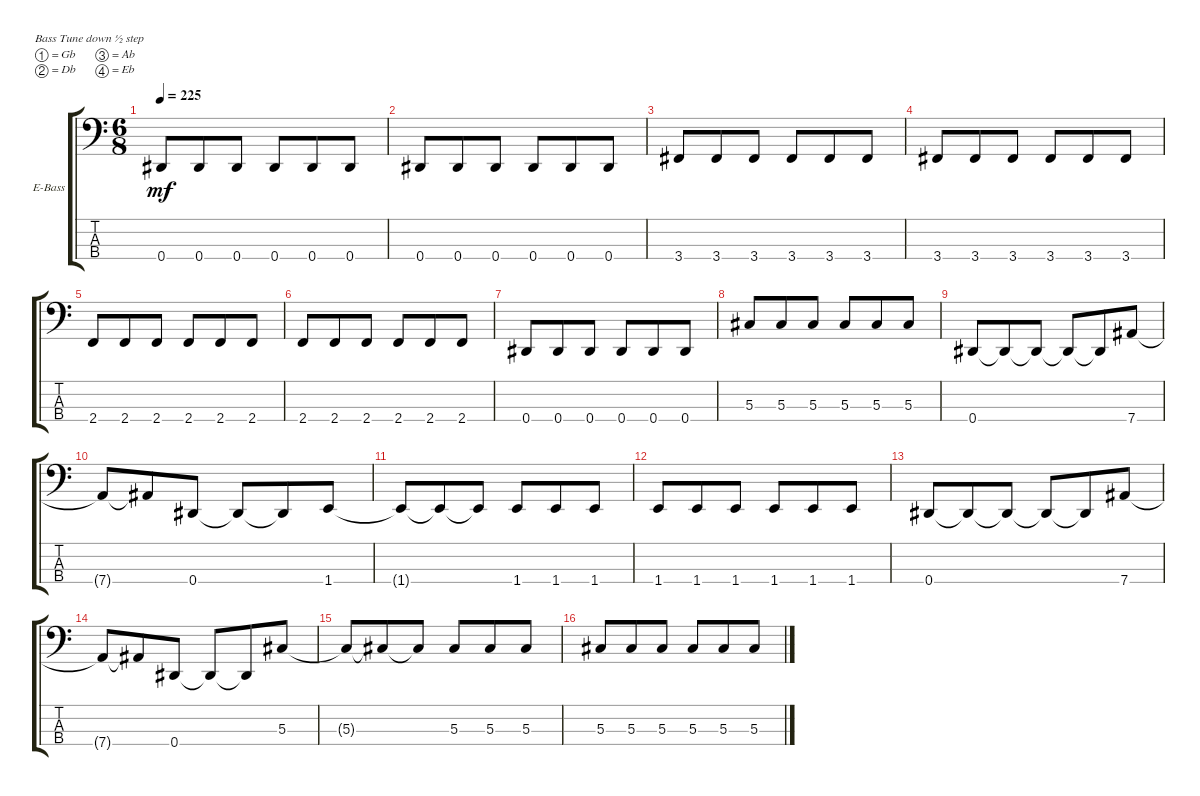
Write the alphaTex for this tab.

\bracketExtendMode groupsimilarinstruments
\firstSystemTrackNameOrientation horizontal
\otherSystemsTrackNameOrientation horizontal
\track ("Electric Bass" "E-Bass") {instrument electricbassfinger}
\staff {score tabs}
\tuning (Gb2 Db2 Ab1 Eb1)
\ts (6 8)
\tempo 225
\clef f4
\ks c
0.4.8{dy mf} 0.4.8 0.4.8 0.4.8 0.4.8 0.4.8 |
0.4.8 0.4.8 0.4.8 0.4.8 0.4.8 0.4.8 |
3.4.8 3.4.8 3.4.8 3.4.8 3.4.8 3.4.8 |
3.4.8 3.4.8 3.4.8 3.4.8 3.4.8 3.4.8 |
2.4.8 2.4.8 2.4.8 2.4.8 2.4.8 2.4.8 |
2.4.8 2.4.8 2.4.8 2.4.8 2.4.8 2.4.8 |
0.4.8 0.4.8 0.4.8 0.4.8 0.4.8 0.4.8 |
5.3.8 5.3.8 5.3.8 5.3.8 5.3.8 5.3.8 |
0.4.8 0.4{t}.8 0.4{t}.8 0.4{t}.8 0.4{t}.8 7.4.8 |
7.4{t}.8 7.4{t}.8 0.4.8 0.4{t}.8 0.4{t}.8 1.4.8 |
1.4{t}.8 1.4{t}.8 1.4{t}.8 1.4.8 1.4.8 1.4.8 |
1.4.8 1.4.8 1.4.8 1.4.8 1.4.8 1.4.8 |
0.4.8 0.4{t}.8 0.4{t}.8 0.4{t}.8 0.4{t}.8 7.4.8 |
7.4{t}.8 7.4{t}.8 0.4.8 0.4{t}.8 0.4{t}.8 5.3.8 |
5.3{t}.8 5.3{t}.8 5.3{t}.8 5.3.8 5.3.8 5.3.8 |
5.3.8 5.3.8 5.3.8 5.3.8 5.3.8 5.3.8
